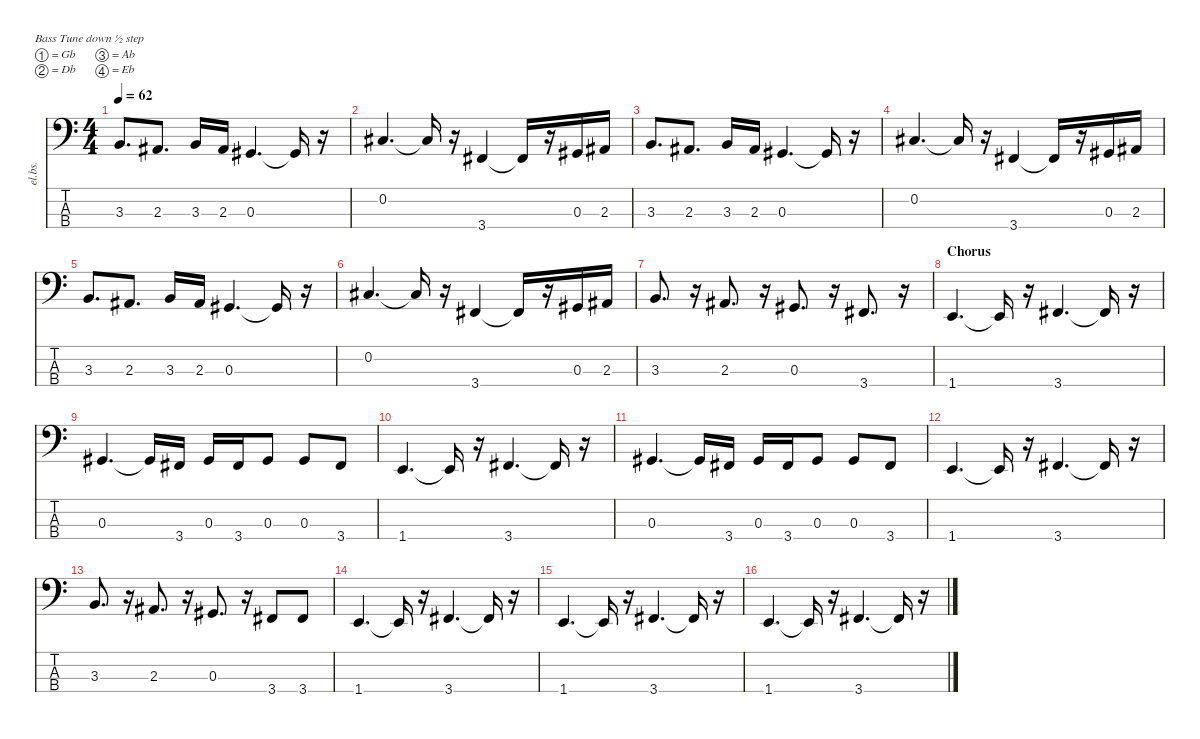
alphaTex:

\defaultSystemsLayout 4
\hideDynamics
\bracketExtendMode nobrackets
\otherSystemsTrackNameOrientation horizontal
\track ("Bass" "el.bs.") {instrument electricbasspick}
\staff {score tabs}
\tuning (Gb2 Db2 Ab1 Eb1)
\ts (4 4)
\tempo 62
\clef f4
\ks c
3.3.8{d dy ff} 2.3{acc #}.8{d} 3.3.16 2.3{acc #}.16 0.3{acc #}.4{d} 0.3{t acc #}.16{dy f} r.16 |
0.2{acc #}.4{d dy ff} 0.2{t acc #}.16{dy f} r.16 3.4{acc #}.4{dy ff} 3.4{t acc #}.16{dy f} r.16 0.3{acc #}.16{dy ff} 2.3{acc #}.16 |
3.3.8{d} 2.3{acc #}.8{d} 3.3.16 2.3{acc #}.16 0.3{acc #}.4{d} 0.3{t acc #}.16{dy f} r.16 |
0.2{acc #}.4{d dy ff} 0.2{t acc #}.16{dy f} r.16 3.4{acc #}.4{dy ff} 3.4{t acc #}.16{dy f} r.16 0.3{acc #}.16{dy ff} 2.3{acc #}.16 |
3.3.8{d} 2.3{acc #}.8{d} 3.3.16 2.3{acc #}.16 0.3{acc #}.4{d} 0.3{t acc #}.16{dy f} r.16 |
0.2{acc #}.4{d dy ff} 0.2{t acc #}.16{dy f} r.16 3.4{acc #}.4{dy ff} 3.4{t acc #}.16{dy f} r.16 0.3{acc #}.16{dy ff} 2.3{acc #}.16 |
3.3.8{d} r.16 2.3{acc #}.8{d} r.16 0.3{acc #}.8{d} r.16 3.4{acc #}.8{d} r.16 |
\section ("" "Chorus")
1.4.4{d} 1.4{t}.16{dy f} r.16 3.4{acc #}.4{d dy ff} 3.4{t acc #}.16{dy f} r.16 |
0.3{acc #}.4{d dy ff} 0.3{t acc #}.16{dy f} 3.4{acc #}.16{dy ff} 0.3{acc #}.16 3.4{acc #}.16 0.3{acc #}.8 0.3{acc #}.8 3.4{acc #}.8 |
1.4.4{d} 1.4{t}.16{dy f} r.16 3.4{acc #}.4{d dy ff} 3.4{t acc #}.16{dy f} r.16 |
0.3{acc #}.4{d dy ff} 0.3{t acc #}.16{dy f} 3.4{acc #}.16{dy ff} 0.3{acc #}.16 3.4{acc #}.16 0.3{acc #}.8 0.3{acc #}.8 3.4{acc #}.8 |
1.4.4{d} 1.4{t}.16{dy f} r.16 3.4{acc #}.4{d dy ff} 3.4{t acc #}.16{dy f} r.16 |
3.3.8{d dy ff} r.16 2.3{acc #}.8{d} r.16 0.3{acc #}.8{d} r.16 3.4{acc #}.8 3.4{acc #}.8 |
1.4.4{d} 1.4{t}.16{dy f} r.16 3.4{acc #}.4{d dy ff} 3.4{t acc #}.16{dy f} r.16 |
1.4.4{d dy ff} 1.4{t}.16{dy f} r.16 3.4{acc #}.4{d dy ff} 3.4{t acc #}.16{dy f} r.16 |
1.4.4{d dy ff} 1.4{t}.16{dy f} r.16 3.4{acc #}.4{d dy ff} 3.4{t acc #}.16{dy f} r.16
